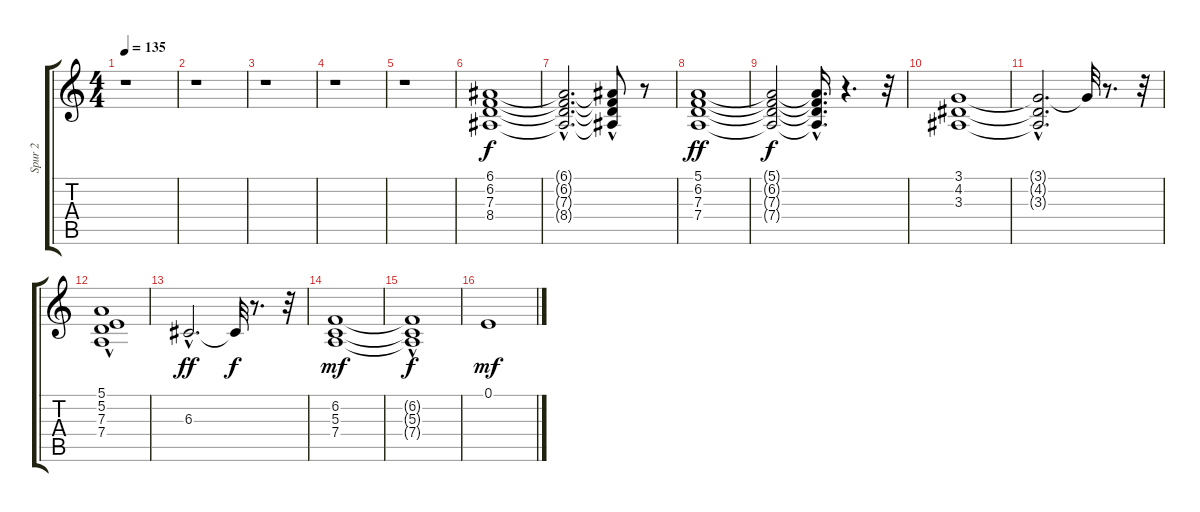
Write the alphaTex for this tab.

\track ("Spur 2" "Spur 2") {instrument pad2warm}
\staff {score tabs}
\tuning (E4 B3 G3 D3 A2 E2) {hide}
\ts (4 4)
\tempo 135
\clef g2
\ks c
r.1{dy f} |
r.1 |
r.1 |
r.1 |
r.1 |
(6.1 6.2 7.3 8.4).1 |
(6.1{hac t} 6.2{hac t} 7.3{hac t} 8.4{hac t}).2{d} (6.1{t} 6.2{hac t} 7.3{hac t} 8.4{t}).8 r.8 |
(5.1 6.2 7.3 7.4).1{dy ff} |
(5.1{t} 6.2{t} 7.3{t} 7.4{t}).2{dy f} (5.1{t} 6.2{t} 7.3{t} 7.4{hac t}).16{d} r.4{d} r.32 |
(3.1 4.2 3.3).1 |
(3.1{hac t} 4.2{hac t} 3.3{hac t}).2{d} 3.1{t}.32 r.8{d} r.32 |
(5.1 5.2 7.3{hac} 7.4).1 |
6.3{hac}.2{d dy ff} 6.3{t}.32{dy f} r.8{d} r.32 |
(6.2 5.3 7.4).1{dy mf} |
(6.2{hac t} 5.3{t} 7.4{t}).1{dy f} |
0.1.1{dy mf}
